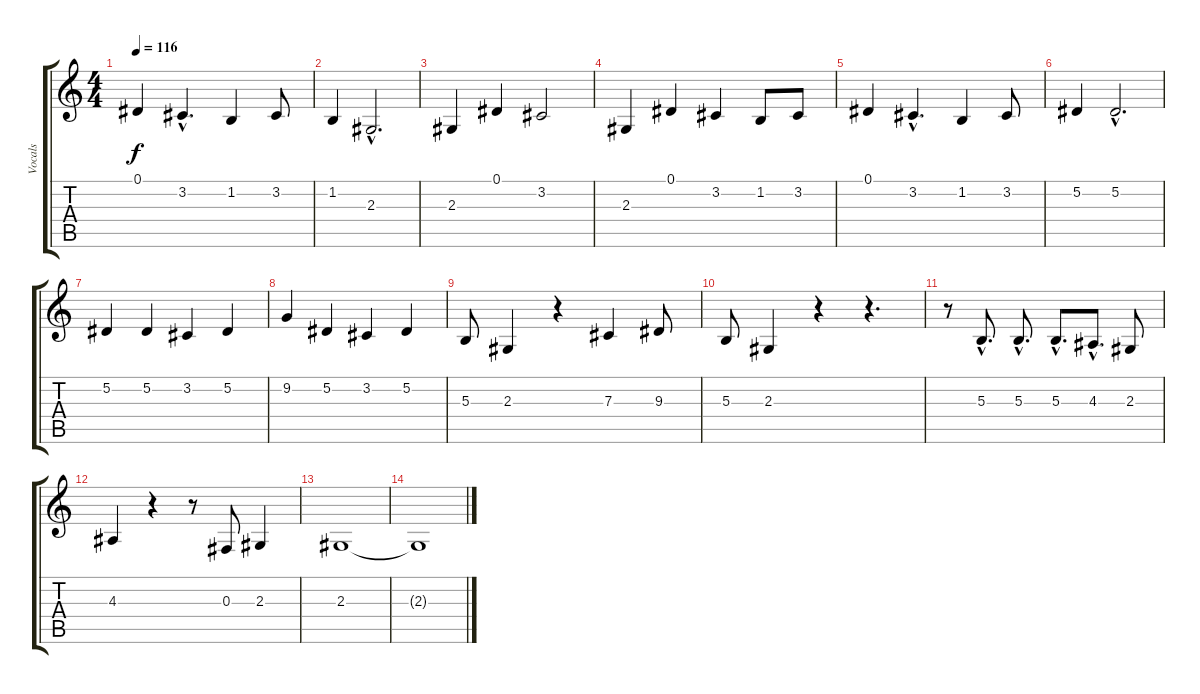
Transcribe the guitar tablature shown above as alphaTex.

\track ("Vocals" "Vocals") {instrument violin}
\staff {score tabs}
\tuning (Eb4 Bb3 Gb3 Db3 Ab2 Eb2) {hide}
\ts (4 4)
\tempo 116
\clef g2
\ks c
0.1.4{dy f} 3.2{hac}.4{d} 1.2.4 3.2.8 |
1.2.4 2.3{hac}.2{d} |
2.3.4 0.1.4 3.2.2 |
2.3.4 0.1.4 3.2.4 1.2.8 3.2.8 |
0.1.4 3.2{hac}.4{d} 1.2.4 3.2.8 |
5.2.4 5.2{hac}.2{d} |
5.2.4 5.2.4 3.2.4 5.2.4 |
9.2.4 5.2.4 3.2.4 5.2.4 |
5.3.8 2.3.4 r.4 7.3.4 9.3.8 |
5.3.8 2.3.4 r.4 r.4{d} |
r.8 5.3{hac}.8{d} 5.3{hac}.8{d} 5.3{hac}.8{d} 4.3{hac}.8{d} 2.3.8 |
4.3.4 r.4 r.8 0.3.8 2.3.4 |
2.3.1 |
2.3{t}.1
